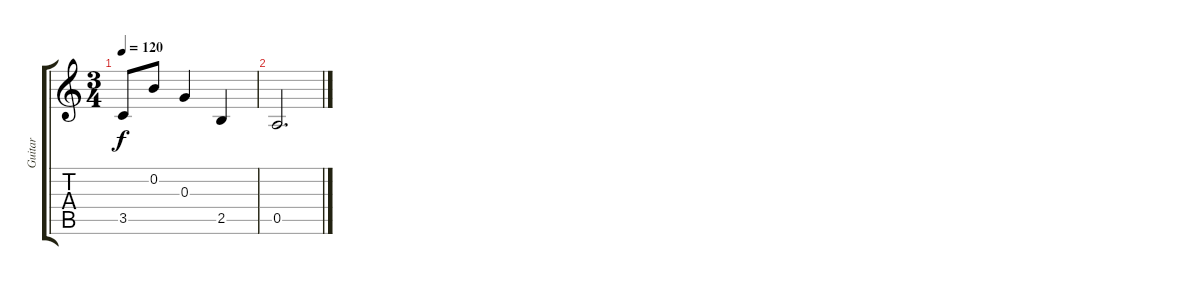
\track ("Guitar" "Guitar") {instrument acousticguitarsteel}
\staff {score tabs}
\tuning (E4 B3 G3 D3 A2 E2) {hide}
\ts (3 4)
\tempo 120
\clef g2
\ks c
3.5.8{dy f} 0.2.8 0.3.4 2.5.4 |
0.5.2{d}
